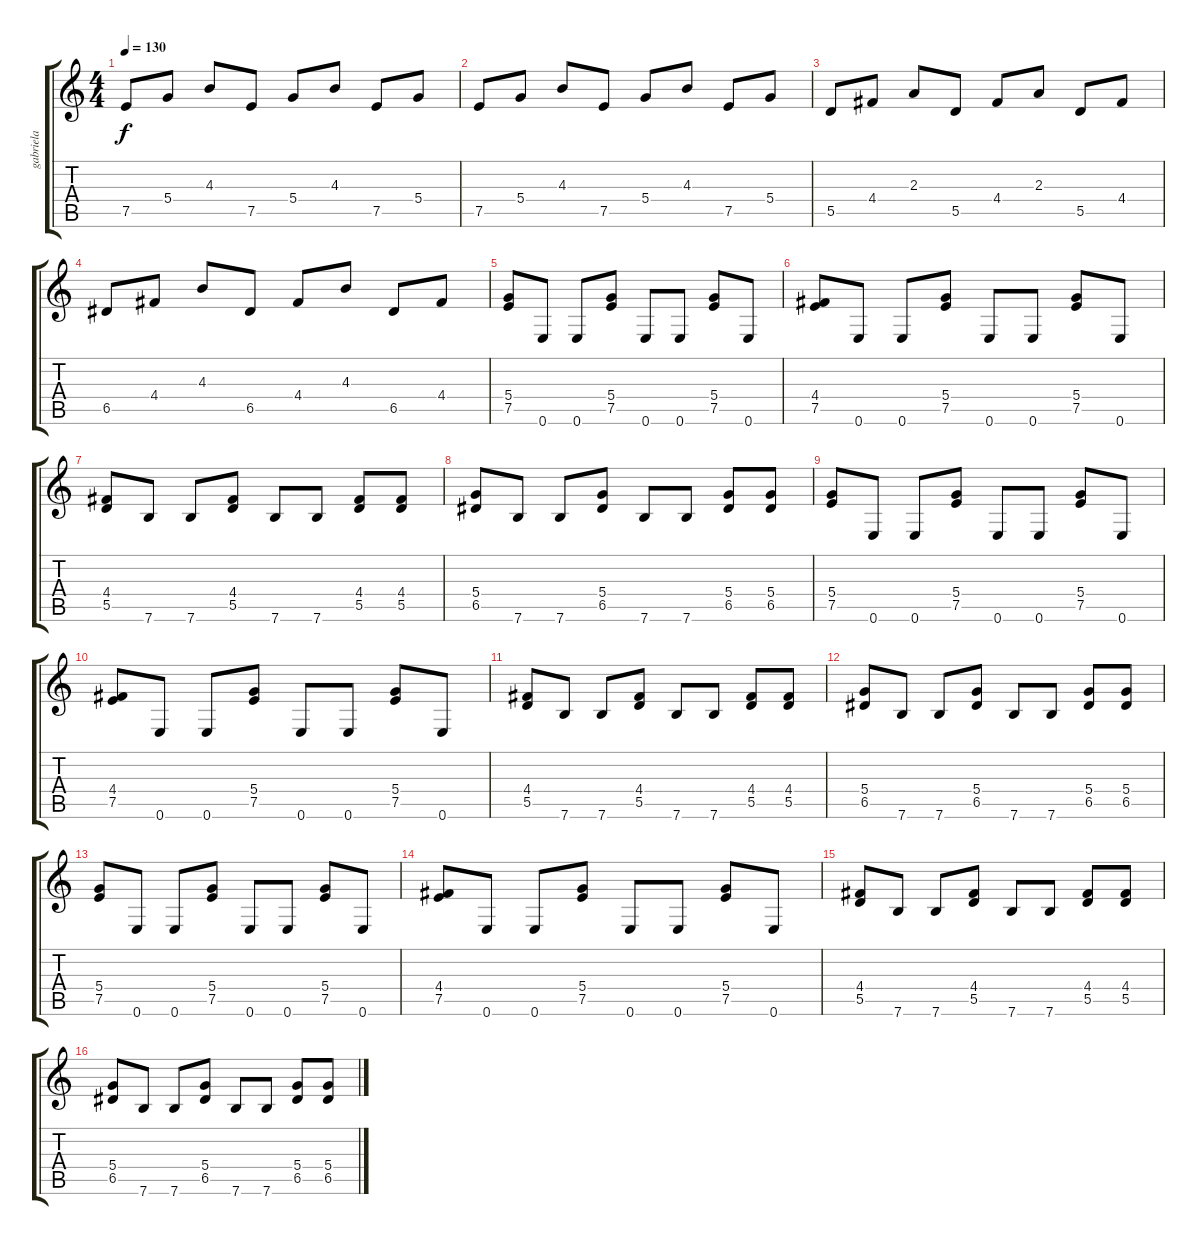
\track ("gabriela" "gabriela") {instrument acousticguitarnylon}
\staff {score tabs}
\tuning (E4 B3 G3 D3 A2 E2) {hide}
\ts (4 4)
\tempo 130
\clef g2
\ks c
7.5.8{dy f} 5.4.8 4.3.8 7.5.8 5.4.8 4.3.8 7.5.8 5.4.8 |
7.5.8 5.4.8 4.3.8 7.5.8 5.4.8 4.3.8 7.5.8 5.4.8 |
5.5.8 4.4.8 2.3.8 5.5.8 4.4.8 2.3.8 5.5.8 4.4.8 |
6.5.8 4.4.8 4.3.8 6.5.8 4.4.8 4.3.8 6.5.8 4.4.8 |
(5.4 7.5).8 0.6.8 0.6.8 (5.4 7.5).8 0.6.8 0.6.8 (5.4 7.5).8 0.6.8 |
(4.4 7.5).8 0.6.8 0.6.8 (5.4 7.5).8 0.6.8 0.6.8 (5.4 7.5).8 0.6.8 |
(4.4 5.5).8 7.6.8 7.6.8 (4.4 5.5).8 7.6.8 7.6.8 (4.4 5.5).8 (4.4 5.5).8 |
(5.4 6.5).8 7.6.8 7.6.8 (5.4 6.5).8 7.6.8 7.6.8 (5.4 6.5).8 (5.4 6.5).8 |
(5.4 7.5).8 0.6.8 0.6.8 (5.4 7.5).8 0.6.8 0.6.8 (5.4 7.5).8 0.6.8 |
(4.4 7.5).8 0.6.8 0.6.8 (5.4 7.5).8 0.6.8 0.6.8 (5.4 7.5).8 0.6.8 |
(4.4 5.5).8 7.6.8 7.6.8 (4.4 5.5).8 7.6.8 7.6.8 (4.4 5.5).8 (4.4 5.5).8 |
(5.4 6.5).8 7.6.8 7.6.8 (5.4 6.5).8 7.6.8 7.6.8 (5.4 6.5).8 (5.4 6.5).8 |
(5.4 7.5).8 0.6.8 0.6.8 (5.4 7.5).8 0.6.8 0.6.8 (5.4 7.5).8 0.6.8 |
(4.4 7.5).8 0.6.8 0.6.8 (5.4 7.5).8 0.6.8 0.6.8 (5.4 7.5).8 0.6.8 |
(4.4 5.5).8 7.6.8 7.6.8 (4.4 5.5).8 7.6.8 7.6.8 (4.4 5.5).8 (4.4 5.5).8 |
(5.4 6.5).8 7.6.8 7.6.8 (5.4 6.5).8 7.6.8 7.6.8 (5.4 6.5).8 (5.4 6.5).8
